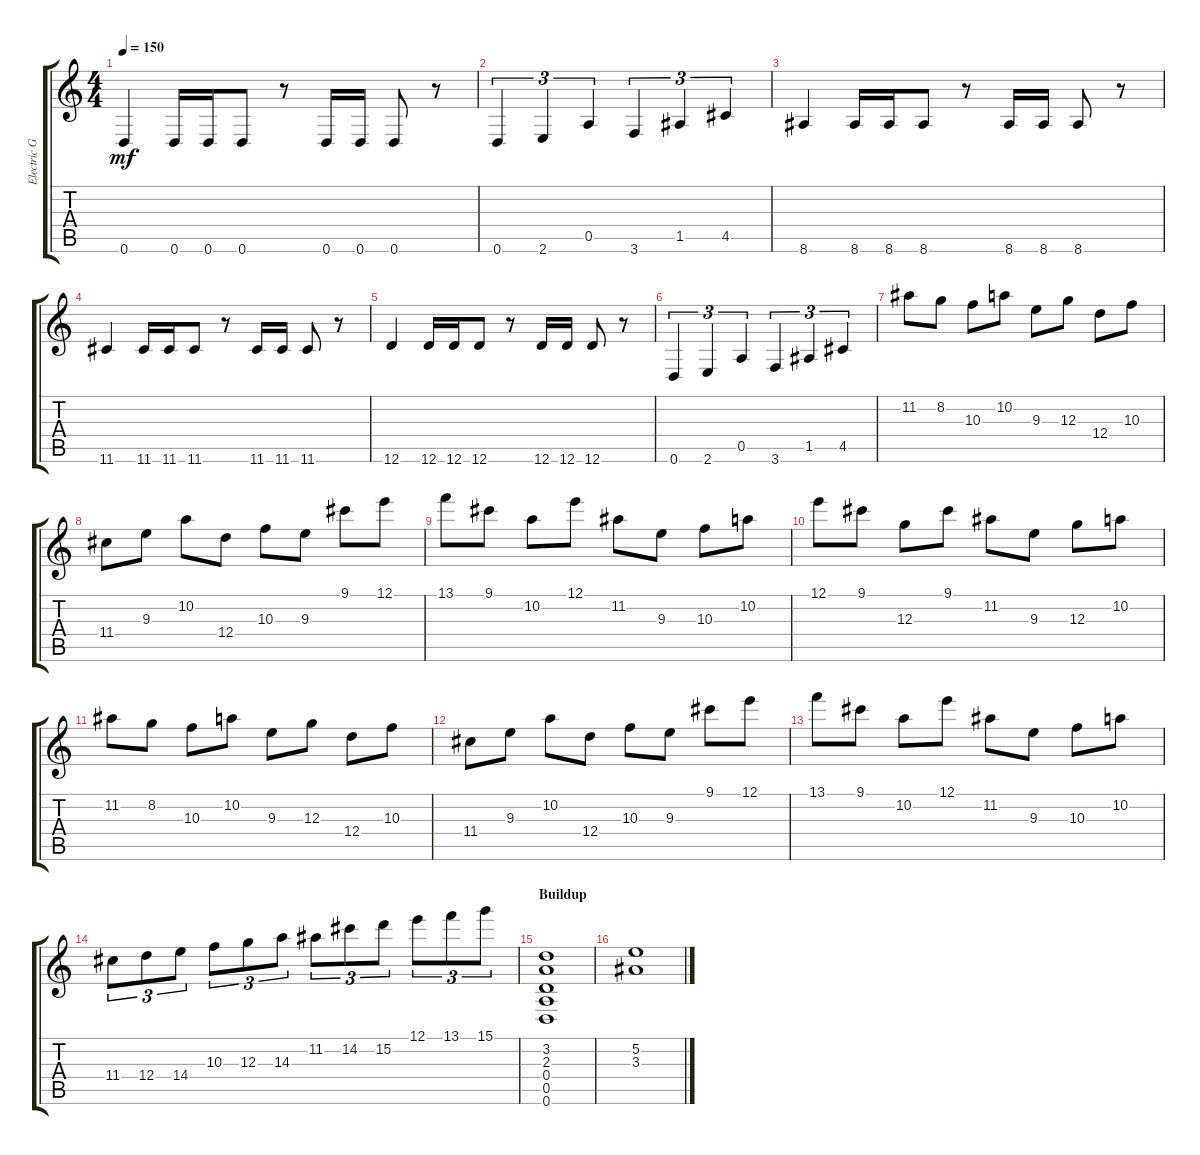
\track ("Electric Guitar 1" "Electric G") {instrument distortionguitar}
\staff {score tabs}
\tuning (E4 B3 G3 D3 A2 D2) {hide}
\ts (4 4)
\tempo 150
\clef g2
\ks c
0.6.4{dy mf} 0.6.16 0.6.16 0.6.8 r.8 0.6.16 0.6.16 0.6.8 r.8 |
0.6.4{tu (3 2)} 2.6.4{tu (3 2)} 0.5.4{tu (3 2)} 3.6.4{tu (3 2)} 1.5.4{tu (3 2)} 4.5.4{tu (3 2)} |
8.6.4 8.6.16 8.6.16 8.6.8 r.8 8.6.16 8.6.16 8.6.8 r.8 |
11.6.4 11.6.16 11.6.16 11.6.8 r.8 11.6.16 11.6.16 11.6.8 r.8 |
12.6.4 12.6.16 12.6.16 12.6.8 r.8 12.6.16 12.6.16 12.6.8 r.8 |
0.6.4{tu (3 2)} 2.6.4{tu (3 2)} 0.5.4{tu (3 2)} 3.6.4{tu (3 2)} 1.5.4{tu (3 2)} 4.5.4{tu (3 2)} |
11.2.8 8.2.8 10.3.8 10.2.8 9.3.8 12.3.8 12.4.8 10.3.8 |
11.4.8 9.3.8 10.2.8 12.4.8 10.3.8 9.3.8 9.1.8 12.1.8 |
13.1.8 9.1.8 10.2.8 12.1.8 11.2.8 9.3.8 10.3.8 10.2.8 |
12.1.8 9.1.8 12.3.8 9.1.8 11.2.8 9.3.8 12.3.8 10.2.8 |
11.2.8 8.2.8 10.3.8 10.2.8 9.3.8 12.3.8 12.4.8 10.3.8 |
11.4.8 9.3.8 10.2.8 12.4.8 10.3.8 9.3.8 9.1.8 12.1.8 |
13.1.8 9.1.8 10.2.8 12.1.8 11.2.8 9.3.8 10.3.8 10.2.8 |
11.4.8{tu (3 2)} 12.4.8{tu (3 2)} 14.4.8{tu (3 2)} 10.3.8{tu (3 2)} 12.3.8{tu (3 2)} 14.3.8{tu (3 2)} 11.2.8{tu (3 2)} 14.2.8{tu (3 2)} 15.2.8{tu (3 2)} 12.1.8{tu (3 2)} 13.1.8{tu (3 2)} 15.1.8{tu (3 2)} |
\section ("" "Buildup")
(3.2 2.3 0.4 0.5 0.6).1 |
(5.2 3.3).1
